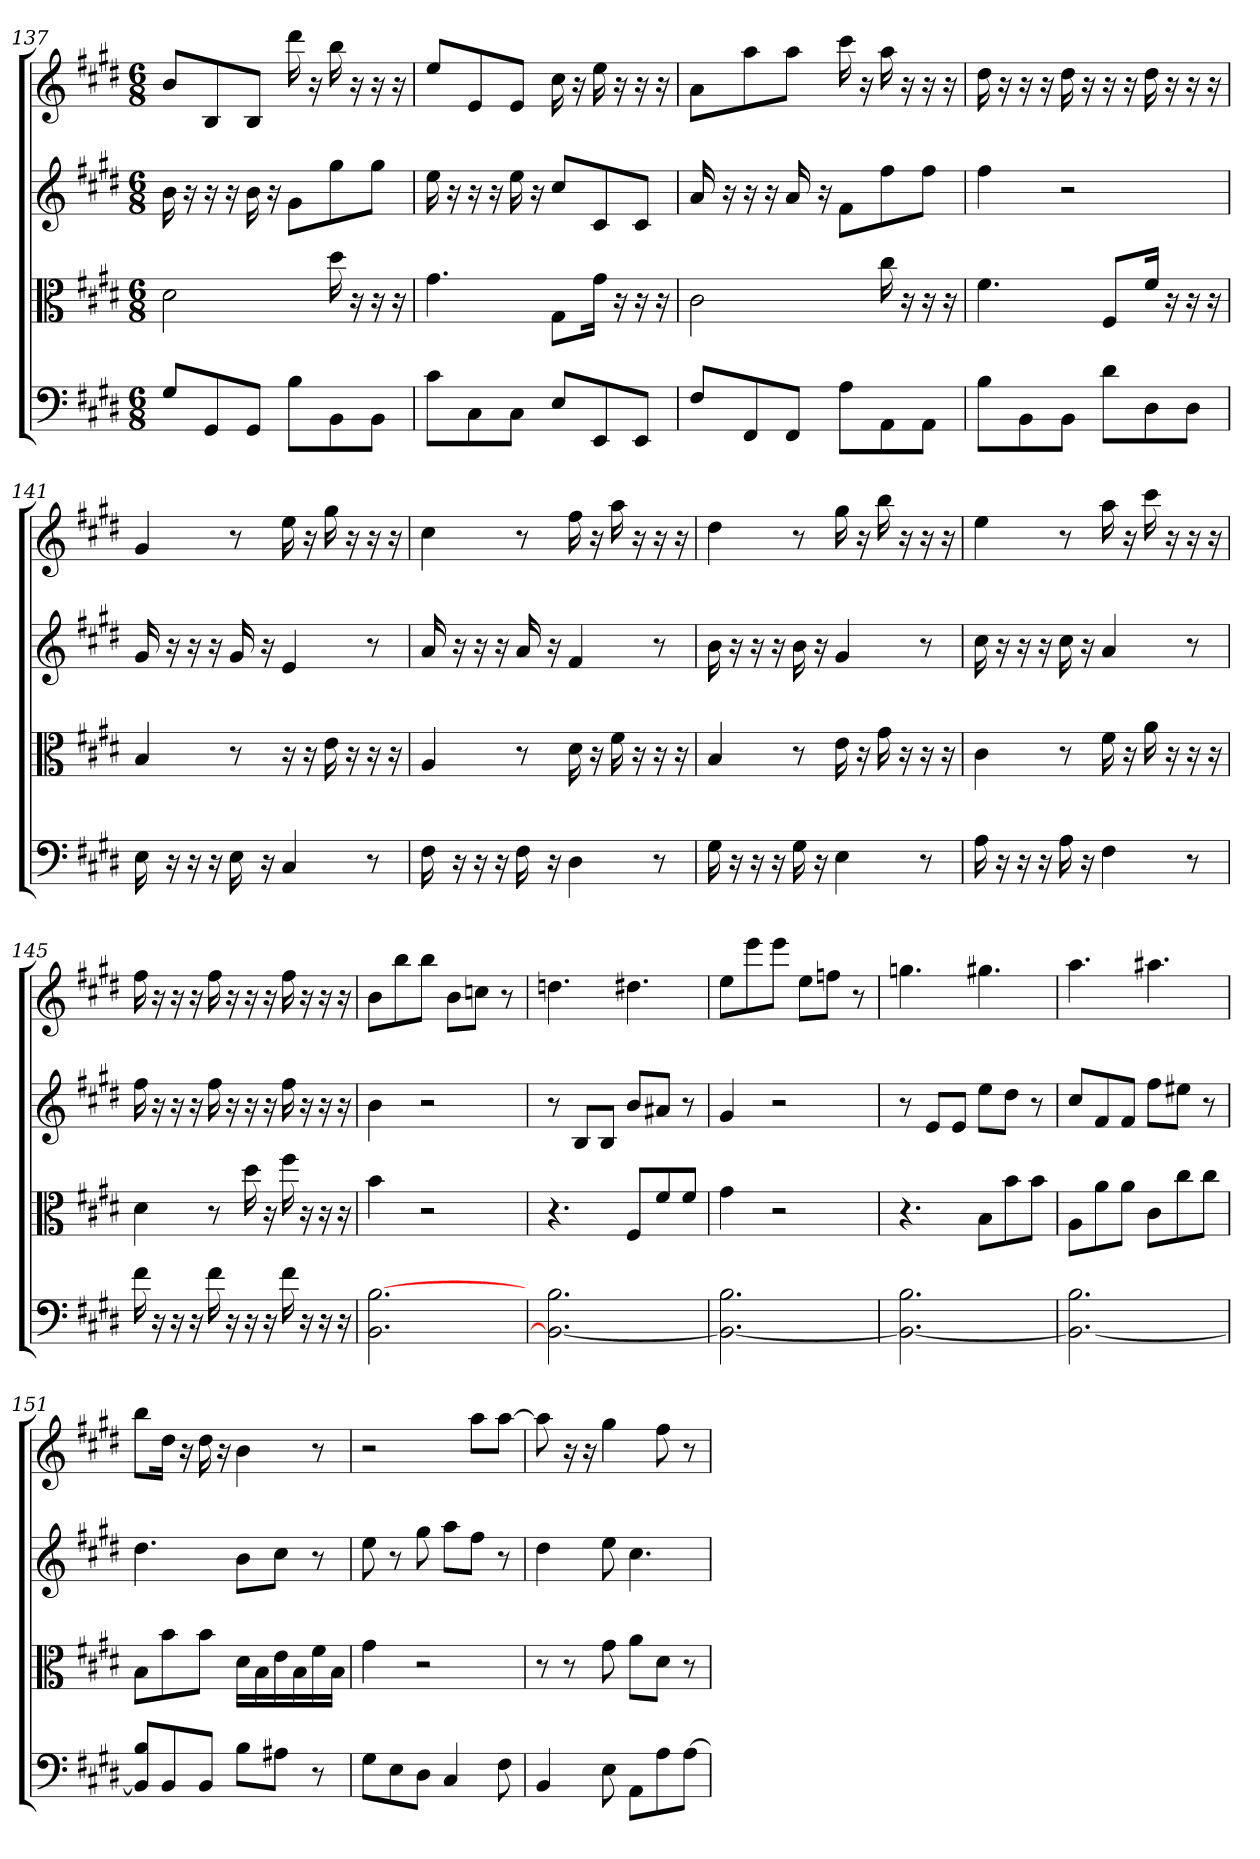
**kern	**kern	**kern	**kern
*part4	*part3	*part2	*part1
*staff4	*staff3	*staff2	*staff1
*clefF4	*clefC3	*clefG2	*clefG2
*k[f#c#g#d#]	*k[f#c#g#d#]	*k[f#c#g#d#]	*k[f#c#g#d#]
*E:	*E:	*E:	*E:
*M6/8	*M6/8	*M6/8	*M6/8
=137	=137	=137	=137
8G#/L	2d#	16b	8b/L
.	.	16r	.
8GG#/	.	16r	8B/
.	.	16r	.
8GG#/J	.	16b	8B/J
.	.	16r	.
8B\L	.	8g#\L	16ddd#
.	.	.	16r
8BB\	16dd#	8gg#\	16bb
.	16r	.	16r
8BB\J	16r	8gg#\J	16r
.	16r	.	16r
=138	=138	=138	=138
8c#\L	4.g#	16ee	8ee/L
.	.	16r	.
8C#\	.	16r	8e/
.	.	16r	.
8C#\J	.	16ee	8e/J
.	.	16r	.
8E/L	8G#\L	8cc#/L	16cc#
.	.	.	16r
8EE/	16g#\Jk	8c#/	16ee
.	16r	.	16r
8EE/J	16r	8c#/J	16r
.	16r	.	16r
=139	=139	=139	=139
8F#/L	2c#	16a	8a\L
.	.	16r	.
8FF#/	.	16r	8aa\
.	.	16r	.
8FF#/J	.	16a	8aa\J
.	.	16r	.
8A\L	.	8f#\L	16ccc#
.	.	.	16r
8AA\	16cc#	8ff#\	16aa
.	16r	.	16r
8AA\J	16r	8ff#\J	16r
.	16r	.	16r
=140	=140	=140	=140
8B\L	4.f#	4ff#	16dd#
.	.	.	16r
8BB\	.	.	16r
.	.	.	16r
8BB\J	.	2r	16dd#
.	.	.	16r
8d#\L	8F#/L	.	16r
.	.	.	16r
8D#\	16f#/Jk	.	16dd#
.	16r	.	16r
8D#\J	16r	.	16r
.	16r	.	16r
=141	=141	=141	=141
16E	4B	16g#	4g#
16r	.	16r	.
16r	.	16r	.
16r	.	16r	.
16E	8r	16g#	8r
16r	.	16r	.
4C#	16r	4e	16ee
.	16r	.	16r
.	16e	.	16gg#
.	16r	.	16r
8r	16r	8r	16r
.	16r	.	16r
=142	=142	=142	=142
16F#	4A	16a	4cc#
16r	.	16r	.
16r	.	16r	.
16r	.	16r	.
16F#	8r	16a	8r
16r	.	16r	.
4D#	16d#	4f#	16ff#
.	16r	.	16r
.	16f#	.	16aa
.	16r	.	16r
8r	16r	8r	16r
.	16r	.	16r
=143	=143	=143	=143
16G#	4B	16b	4dd#
16r	.	16r	.
16r	.	16r	.
16r	.	16r	.
16G#	8r	16b	8r
16r	.	16r	.
4E	16e	4g#	16gg#
.	16r	.	16r
.	16g#	.	16bb
.	16r	.	16r
8r	16r	8r	16r
.	16r	.	16r
=144	=144	=144	=144
16A	4c#	16cc#	4ee
16r	.	16r	.
16r	.	16r	.
16r	.	16r	.
16A	8r	16cc#	8r
16r	.	16r	.
4F#	16f#	4a	16aa
.	16r	.	16r
.	16a	.	16ccc#
.	16r	.	16r
8r	16r	8r	16r
.	16r	.	16r
=145	=145	=145	=145
16f#	4d#	16ff#	16ff#
16r	.	16r	16r
16r	.	16r	16r
16r	.	16r	16r
16f#	8r	16ff#	16ff#
16r	.	16r	16r
16r	16dd#	16r	16r
16r	16r	16r	16r
16f#	16ff#	16ff#	16ff#
16r	16r	16r	16r
16r	16r	16r	16r
16r	16r	16r	16r
=146	=146	=146	=146
2.BB [2.B	4b	4b	8b\L
.	.	.	8bb\
.	2r	2r	8bb\J
.	.	.	8b\L
.	.	.	8ccn\J
.	.	.	8r
=147	=147	=147	=147
2.BB_ 2.B	4.r	8r	4.ddn
.	.	8B/L	.
.	.	8B/J	.
.	8F#/L	8b/L	4.dd#X
.	8f#/	8a#X/J	.
.	8f#/J	8r	.
=148	=148	=148	=148
2.BB_ 2.B	4g#	4g#	8ee\L
.	.	.	8eee\
.	2r	2r	8eee\J
.	.	.	8ee\L
.	.	.	8ffn\J
.	.	.	8r
=149	=149	=149	=149
2.BB_ 2.B	4.r	8r	4.ggn
.	.	8e/L	.
.	.	8e/J	.
.	8B\L	8ee\L	4.gg#X
.	8b\	8dd#\J	.
.	8b\J	8r	.
=150	=150	=150	=150
2.BB_ 2.B	8A\L	8cc#/L	4.aa
.	8a\	8f#/	.
.	8a\J	8f#/J	.
.	8c#\L	8ff#\L	4.aa#X
.	8cc#\	8ee#X\J	.
.	8cc#\J	8r	.
=151	=151	=151	=151
8BB]/ 8B/L	8B\L	4.dd#	8bb\L
8BB/	8b\	.	16dd#\Jk
.	.	.	16r
8BB/J	8b\J	.	16dd#
.	.	.	16r
8B\L	16d#\LL	8b\L	4b
.	16B\	.	.
8A#X\J	16e\	8cc#\J	.
.	16B\	.	.
8r	16f#\	8r	8r
.	16B\JJ	.	.
=152	=152	=152	=152
8G#\L	4g#	8ee	2r
8E\	.	8r	.
8D#\J	2r	8gg#	.
4C#	.	8aa\L	.
.	.	8ff#\J	8aa\L
8F#	.	8r	[8aa\J
=153	=153	=153	=153
4BB	8r	4dd#	8aa]
.	8r	.	16r
.	.	.	16r
8E	8g#	8ee	4gg#
8AA\L	8a\L	4.cc#	.
8A\	8d#\J	.	8ff#
[8A\J	8r	.	8r
=	=	=	=
*-	*-	*-	*-
